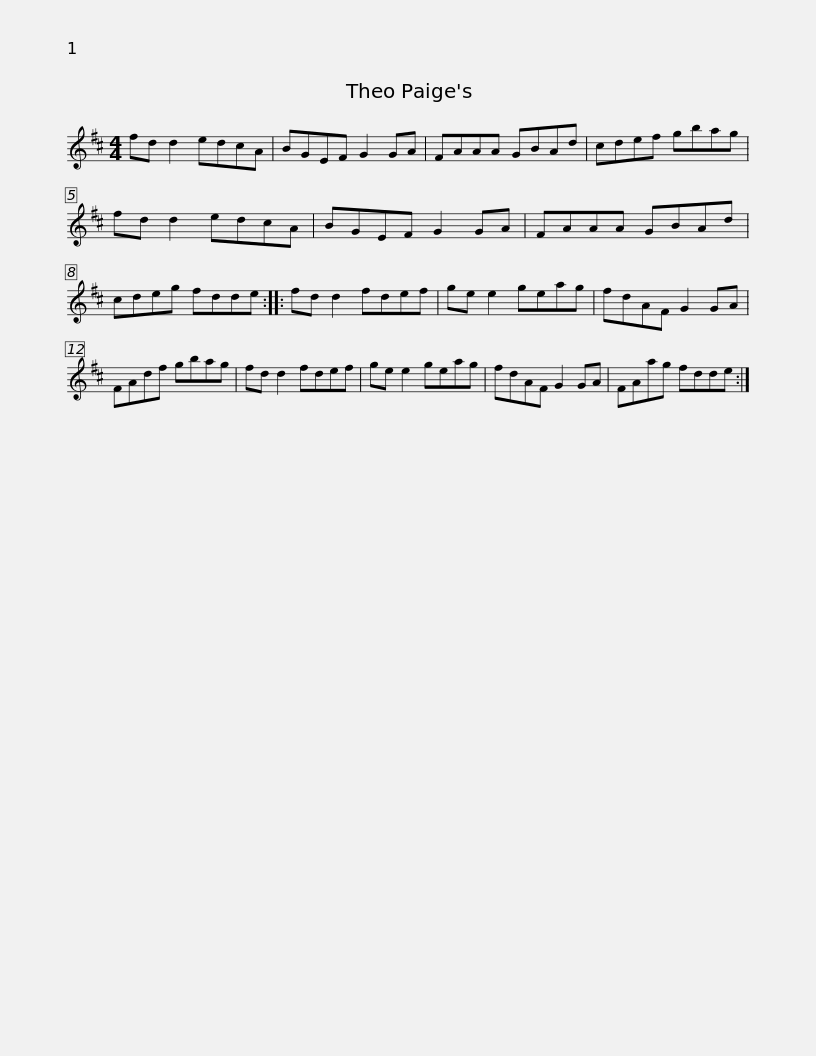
X:1
L:1/8
M:4/4
I:linebreak $
K:D
V:1 treble
V:1
 fd d2 edcA | BGEF G2 GA | FAAA GBAd | cdef gbag | fd d2 edcA | %5
 BGEF G2 GA |$ FAAA GBAd | cdeg fdde :: fd d2 fdef | ge e2 geag | %10
 fdAF G2 GA |$ FAdf gbag | fd d2 fdef | ge e2 geag | fdAF G2 GA | %15
 FAag fdde :| %16
